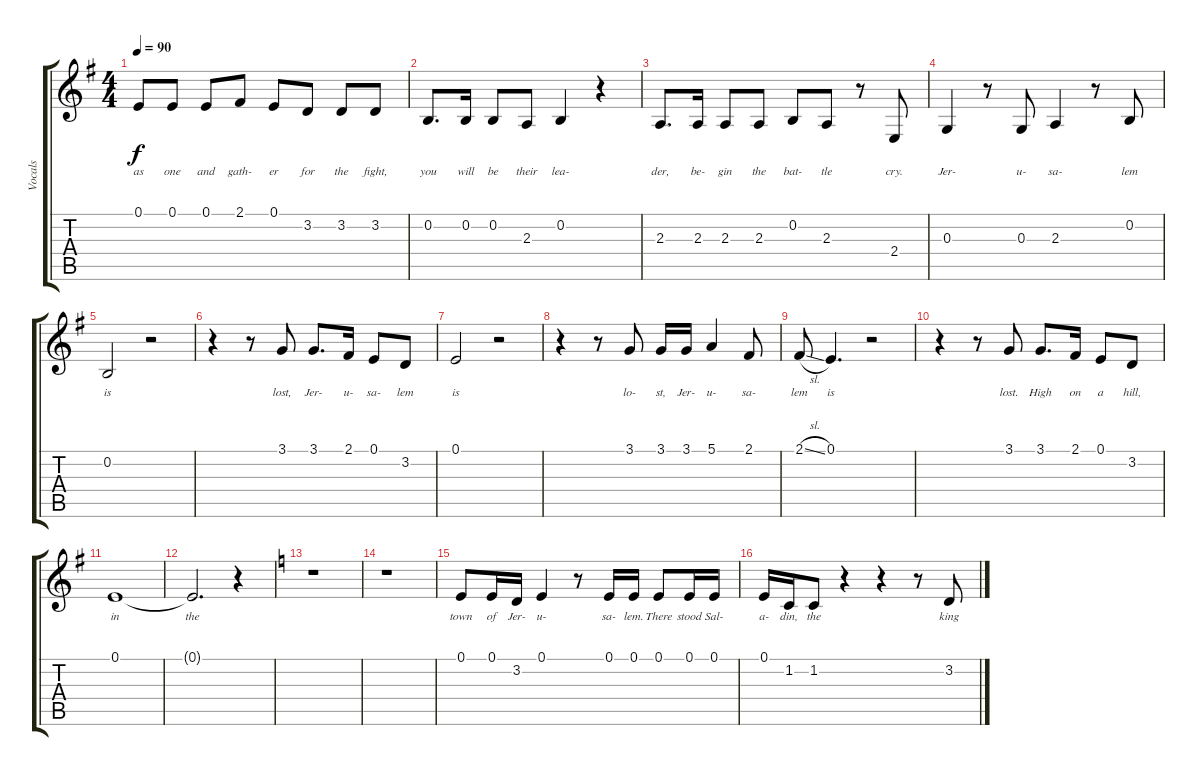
\track ("Vocals" "Vocals") {instrument pad4choir}
\staff {score tabs}
\tuning (E4 B3 G3 D3 A2 E2) {hide}
\ts (4 4)
\tempo 90
\clef g2
\ks g
0.1.8{lyrics (0 "as") lyrics (1 "") lyrics (2 "") lyrics (3 "") lyrics (4 "") dy f} 0.1.8{lyrics (0 "one") lyrics (1 "") lyrics (2 "") lyrics (3 "") lyrics (4 "")} 0.1.8{lyrics (0 "and") lyrics (1 "") lyrics (2 "") lyrics (3 "") lyrics (4 "")} 2.1.8{lyrics (0 "gath-") lyrics (1 "") lyrics (2 "") lyrics (3 "") lyrics (4 "")} 0.1.8{lyrics (0 "er") lyrics (1 "") lyrics (2 "") lyrics (3 "") lyrics (4 "")} 3.2.8{lyrics (0 "for") lyrics (1 "") lyrics (2 "") lyrics (3 "") lyrics (4 "")} 3.2.8{lyrics (0 "the") lyrics (1 "") lyrics (2 "") lyrics (3 "") lyrics (4 "")} 3.2.8{lyrics (0 "fight,") lyrics (1 "") lyrics (2 "") lyrics (3 "") lyrics (4 "")} |
0.2.8{d lyrics (0 "you") lyrics (1 "") lyrics (2 "") lyrics (3 "") lyrics (4 "")} 0.2.16{lyrics (0 "will") lyrics (1 "") lyrics (2 "") lyrics (3 "") lyrics (4 "")} 0.2.8{lyrics (0 "be") lyrics (1 "") lyrics (2 "") lyrics (3 "") lyrics (4 "")} 2.3.8{lyrics (0 "their") lyrics (1 "") lyrics (2 "") lyrics (3 "") lyrics (4 "")} 0.2.4{lyrics (0 "lea-") lyrics (1 "") lyrics (2 "") lyrics (3 "") lyrics (4 "")} r.4 |
2.3.8{d lyrics (0 "der,") lyrics (1 "") lyrics (2 "") lyrics (3 "") lyrics (4 "")} 2.3.16{lyrics (0 "be-") lyrics (1 "") lyrics (2 "") lyrics (3 "") lyrics (4 "")} 2.3.8{lyrics (0 "gin") lyrics (1 "") lyrics (2 "") lyrics (3 "") lyrics (4 "")} 2.3.8{lyrics (0 "the") lyrics (1 "") lyrics (2 "") lyrics (3 "") lyrics (4 "")} 0.2.8{lyrics (0 "bat-") lyrics (1 "") lyrics (2 "") lyrics (3 "") lyrics (4 "")} 2.3.8{lyrics (0 "tle") lyrics (1 "") lyrics (2 "") lyrics (3 "") lyrics (4 "")} r.8 2.4.8{lyrics (0 "cry.") lyrics (1 "") lyrics (2 "") lyrics (3 "") lyrics (4 "")} |
0.3.4{lyrics (0 "Jer-") lyrics (1 "") lyrics (2 "") lyrics (3 "") lyrics (4 "")} r.8 0.3.8{lyrics (0 "u-") lyrics (1 "") lyrics (2 "") lyrics (3 "") lyrics (4 "")} 2.3.4{lyrics (0 "sa-") lyrics (1 "") lyrics (2 "") lyrics (3 "") lyrics (4 "")} r.8 0.2.8{lyrics (0 "lem") lyrics (1 "") lyrics (2 "") lyrics (3 "") lyrics (4 "")} |
0.2.2{lyrics (0 "is") lyrics (1 "") lyrics (2 "") lyrics (3 "") lyrics (4 "")} r.2 |
r.4 r.8 3.1.8{lyrics (0 "lost,") lyrics (1 "") lyrics (2 "") lyrics (3 "") lyrics (4 "")} 3.1.8{d lyrics (0 "Jer-") lyrics (1 "") lyrics (2 "") lyrics (3 "") lyrics (4 "")} 2.1.16{lyrics (0 "u-") lyrics (1 "") lyrics (2 "") lyrics (3 "") lyrics (4 "")} 0.1.8{lyrics (0 "sa-") lyrics (1 "") lyrics (2 "") lyrics (3 "") lyrics (4 "")} 3.2.8{lyrics (0 "lem") lyrics (1 "") lyrics (2 "") lyrics (3 "") lyrics (4 "")} |
0.1.2{lyrics (0 "is") lyrics (1 "") lyrics (2 "") lyrics (3 "") lyrics (4 "")} r.2 |
r.4 r.8 3.1.8{lyrics (0 "lo-") lyrics (1 "") lyrics (2 "") lyrics (3 "") lyrics (4 "")} 3.1.16{lyrics (0 "st,") lyrics (1 "") lyrics (2 "") lyrics (3 "") lyrics (4 "")} 3.1.16{lyrics (0 "Jer-") lyrics (1 "") lyrics (2 "") lyrics (3 "") lyrics (4 "")} 5.1.4{lyrics (0 "u-") lyrics (1 "") lyrics (2 "") lyrics (3 "") lyrics (4 "")} 2.1.8{lyrics (0 "sa-") lyrics (1 "") lyrics (2 "") lyrics (3 "") lyrics (4 "")} |
2.1{sl}.8{lyrics (0 "lem") lyrics (1 "") lyrics (2 "") lyrics (3 "") lyrics (4 "")} 0.1.4{d lyrics (0 "is") lyrics (1 "") lyrics (2 "") lyrics (3 "") lyrics (4 "")} r.2 |
r.4 r.8 3.1.8{lyrics (0 "lost.") lyrics (1 "") lyrics (2 "") lyrics (3 "") lyrics (4 "")} 3.1.8{d lyrics (0 "High") lyrics (1 "") lyrics (2 "") lyrics (3 "") lyrics (4 "")} 2.1.16{lyrics (0 "on") lyrics (1 "") lyrics (2 "") lyrics (3 "") lyrics (4 "")} 0.1.8{lyrics (0 "a") lyrics (1 "") lyrics (2 "") lyrics (3 "") lyrics (4 "")} 3.2.8{lyrics (0 "hill,") lyrics (1 "") lyrics (2 "") lyrics (3 "") lyrics (4 "")} |
0.1.1{lyrics (0 "in") lyrics (1 "") lyrics (2 "") lyrics (3 "") lyrics (4 "")} |
0.1{t}.2{d lyrics (0 "the") lyrics (1 "") lyrics (2 "") lyrics (3 "") lyrics (4 "")} r.4 |
\ks c
r.1 |
r.1 |
0.1.8{lyrics (0 "town") lyrics (1 "") lyrics (2 "") lyrics (3 "") lyrics (4 "")} 0.1.16{lyrics (0 "of") lyrics (1 "") lyrics (2 "") lyrics (3 "") lyrics (4 "")} 3.2.16{lyrics (0 "Jer-") lyrics (1 "") lyrics (2 "") lyrics (3 "") lyrics (4 "")} 0.1.4{lyrics (0 "u-") lyrics (1 "") lyrics (2 "") lyrics (3 "") lyrics (4 "")} r.8 0.1.16{lyrics (0 "sa-") lyrics (1 "") lyrics (2 "") lyrics (3 "") lyrics (4 "")} 0.1.16{lyrics (0 "lem.") lyrics (1 "") lyrics (2 "") lyrics (3 "") lyrics (4 "")} 0.1.8{lyrics (0 "There") lyrics (1 "") lyrics (2 "") lyrics (3 "") lyrics (4 "")} 0.1.16{lyrics (0 "stood") lyrics (1 "") lyrics (2 "") lyrics (3 "") lyrics (4 "")} 0.1.16{lyrics (0 "Sal-") lyrics (1 "") lyrics (2 "") lyrics (3 "") lyrics (4 "")} |
0.1.16{lyrics (0 "a-") lyrics (1 "") lyrics (2 "") lyrics (3 "") lyrics (4 "")} 1.2.16{lyrics (0 "din,") lyrics (1 "") lyrics (2 "") lyrics (3 "") lyrics (4 "")} 1.2.8{lyrics (0 "the") lyrics (1 "") lyrics (2 "") lyrics (3 "") lyrics (4 "")} r.4 r.4 r.8 3.2.8{lyrics (0 "king") lyrics (1 "") lyrics (2 "") lyrics (3 "") lyrics (4 "")}
